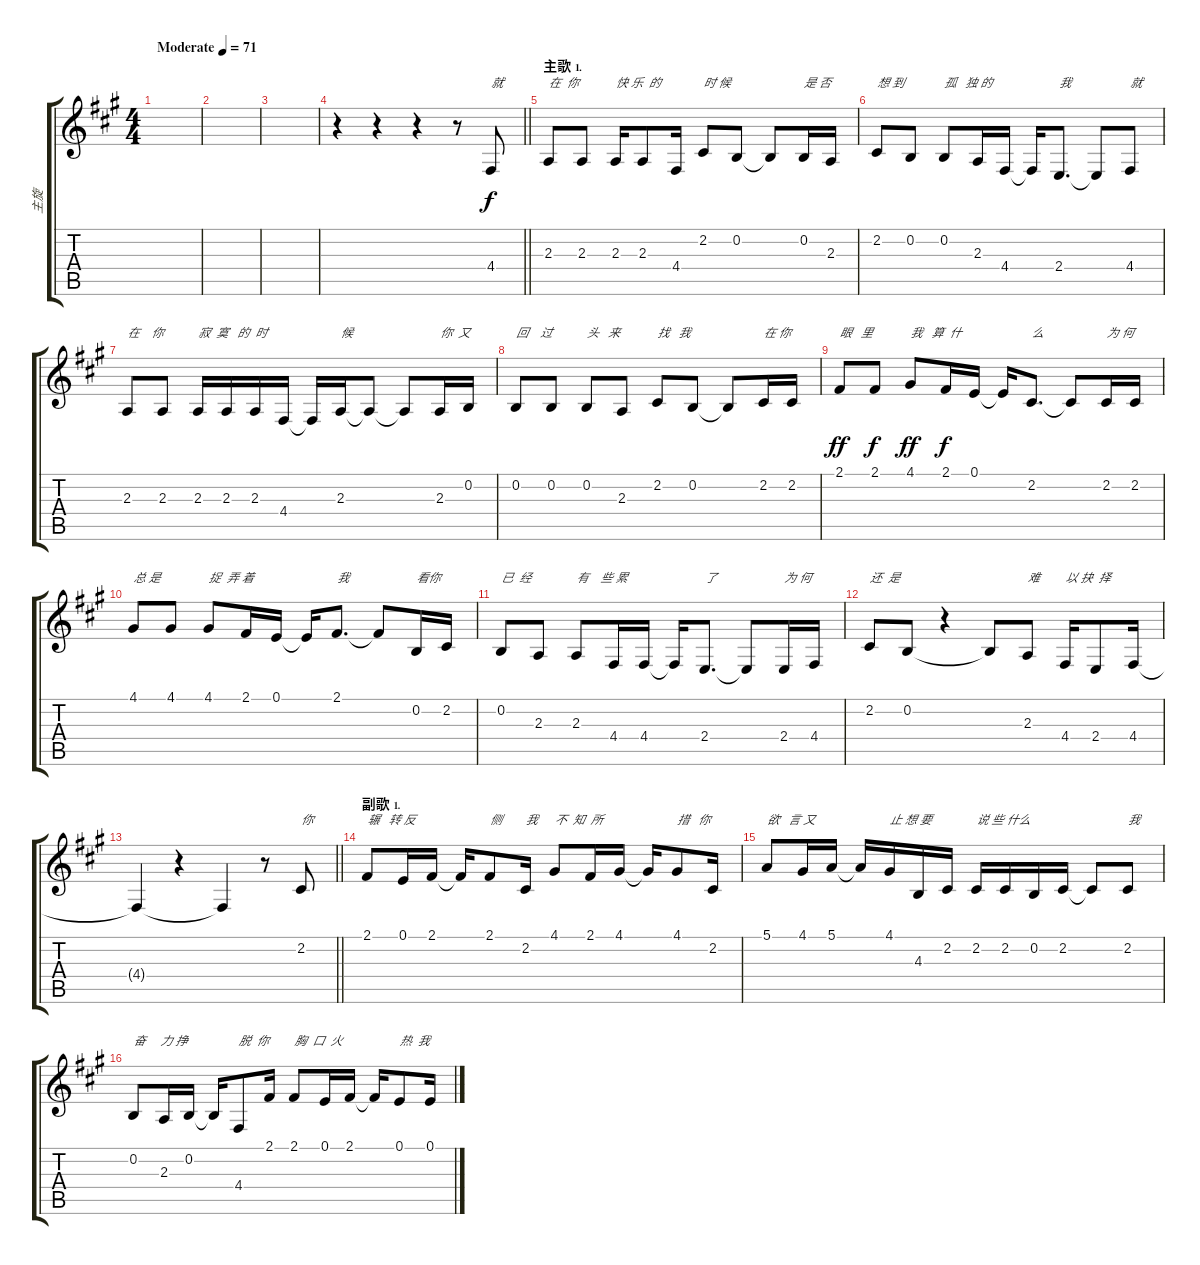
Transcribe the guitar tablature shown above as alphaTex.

\track ("主旋" "主旋") {instrument tenorsax}
\staff {score tabs}
\tuning (E4 B3 G3 D3 A2 E2) {hide}
\ts (4 4)
\tempo (71 "Moderate")
\clef g2
\ks a
|
|
|
\barLineRight lightlight
r.4 r.4 r.4 r.8 4.4.8{txt "就"} |
\section ("" "主歌⒈")
2.3.8{txt "在  你"} 2.3.8 2.3.16{txt "快 乐  的"} 2.3.8 4.4.16 2.2.8{txt "时 候"} 0.2.8 0.2{t}.8 0.2.16{txt "是 否"} 2.3.16 |
2.2.8{txt "想 到"} 0.2.8 0.2.8{txt "孤   独 的"} 2.3.16 4.4.16 4.4{t}.16 2.4.8{d txt "我"} 2.4{t}.8 4.4.8{txt "就"} |
2.3.8{txt "在    你"} 2.3.8 2.3.16{txt "寂  寞   的  时"} 2.3.16 2.3.16 4.4.16 4.4{t}.16 2.3.16{txt "候"} 2.3{t}.8 2.3{t}.8 2.3.16{txt "你  又"} 0.2.16 |
0.2.8{txt "回    过"} 0.2.8 0.2.8{txt "头   来"} 2.3.8 2.2.8{txt "找   我"} 0.2.8 0.2{t}.8 2.2.16{txt "在 你"} 2.2.16 |
2.1.8{txt "眼   里" dy ff} 2.1.8{dy f} 4.1.8{txt "我   算  什" dy ff} 2.1.16{dy f} 0.1.16 0.1{t}.16 2.2.8{d txt "么"} 2.2{t}.8 2.2.16{txt "为 何"} 2.2.16 |
4.1.8{txt "总 是"} 4.1.8 4.1.8{txt "捉  弄 着"} 2.1.16 0.1.16 0.1{t}.16 2.1.8{d txt "我"} 2.1{t}.8 0.2.16{txt "看你"} 2.2.16 |
0.2.8{txt "已  经"} 2.3.8 2.3.8{txt "有    些 累"} 4.4.16 4.4.16 4.4{t}.16 2.4.8{d txt "了"} 2.4{t}.8 2.4.16{txt "为 何 "} 4.4.16 |
2.2.8{txt "还  是"} 0.2.8 r.4 0.2{t}.8 2.3.8{txt "难"} 4.4.16{txt "以 抉  择"} 2.4.8 4.4.16 |
\barLineRight lightlight
4.4{t}.4 r.4 4.4{t}.4 r.8 2.2.8{txt "你"} |
\section ("" "副歌⒈")
2.1.8{txt "辗   转 反"} 0.1.16 2.1.16 2.1{t}.16 2.1.8{txt "侧"} 2.2.16{txt "我"} 4.1.8{txt "不  知  所"} 2.1.16 4.1.16 4.1{t}.16 4.1.8{txt "措   你"} 2.2.16 |
5.1.8{txt "欲   言 又"} 4.1.16 5.1.16 5.1{t}.16 4.1.16{txt "止 想 要"} 4.3.16 2.2.16 2.2.16{txt "说 些 什么"} 2.2.16 0.2.16 2.2.16 2.2{t}.8 2.2.8{txt "我"} |
0.2.8{txt "奋     力 挣"} 2.3.16 0.2.16 0.2{t}.16 4.4.8{txt "脱  你"} 2.1.16 2.1.8{txt "胸  口  火"} 0.1.16 2.1.16 2.1{t}.16 0.1.8{txt "热  我"} 0.1.16
